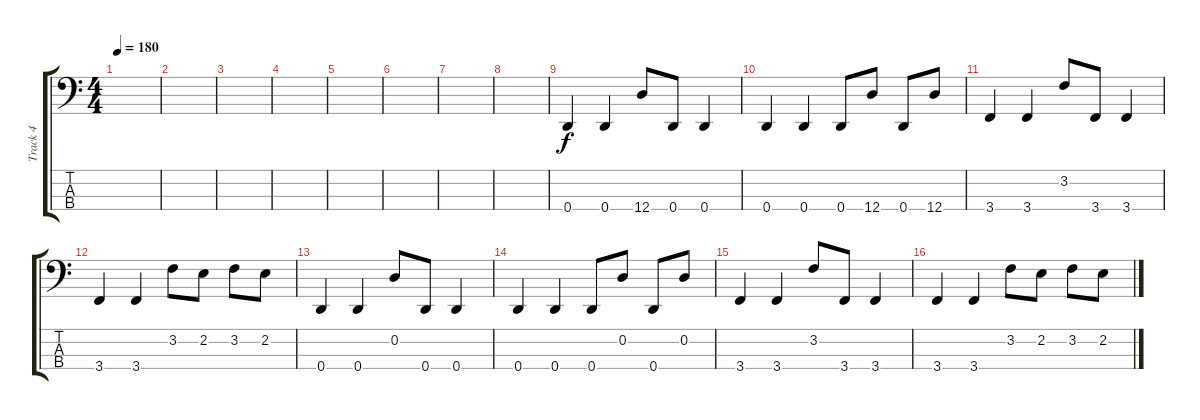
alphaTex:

\track ("Track 4" "Track 4") {instrument electricbassfinger}
\staff {score tabs}
\tuning (G2 D2 A1 D1) {hide}
\ts (4 4)
\tempo 180
\clef f4
\ks c
|
|
|
|
|
|
|
|
0.4.4 0.4.4 12.4.8 0.4.8 0.4.4 |
0.4.4 0.4.4 0.4.8 12.4.8 0.4.8 12.4.8 |
3.4.4 3.4.4 3.2.8 3.4.8 3.4.4 |
3.4.4 3.4.4 3.2.8 2.2.8 3.2.8 2.2.8 |
0.4.4 0.4.4 0.2.8 0.4.8 0.4.4 |
0.4.4 0.4.4 0.4.8 0.2.8 0.4.8 0.2.8 |
3.4.4 3.4.4 3.2.8 3.4.8 3.4.4 |
3.4.4 3.4.4 3.2.8 2.2.8 3.2.8 2.2.8
